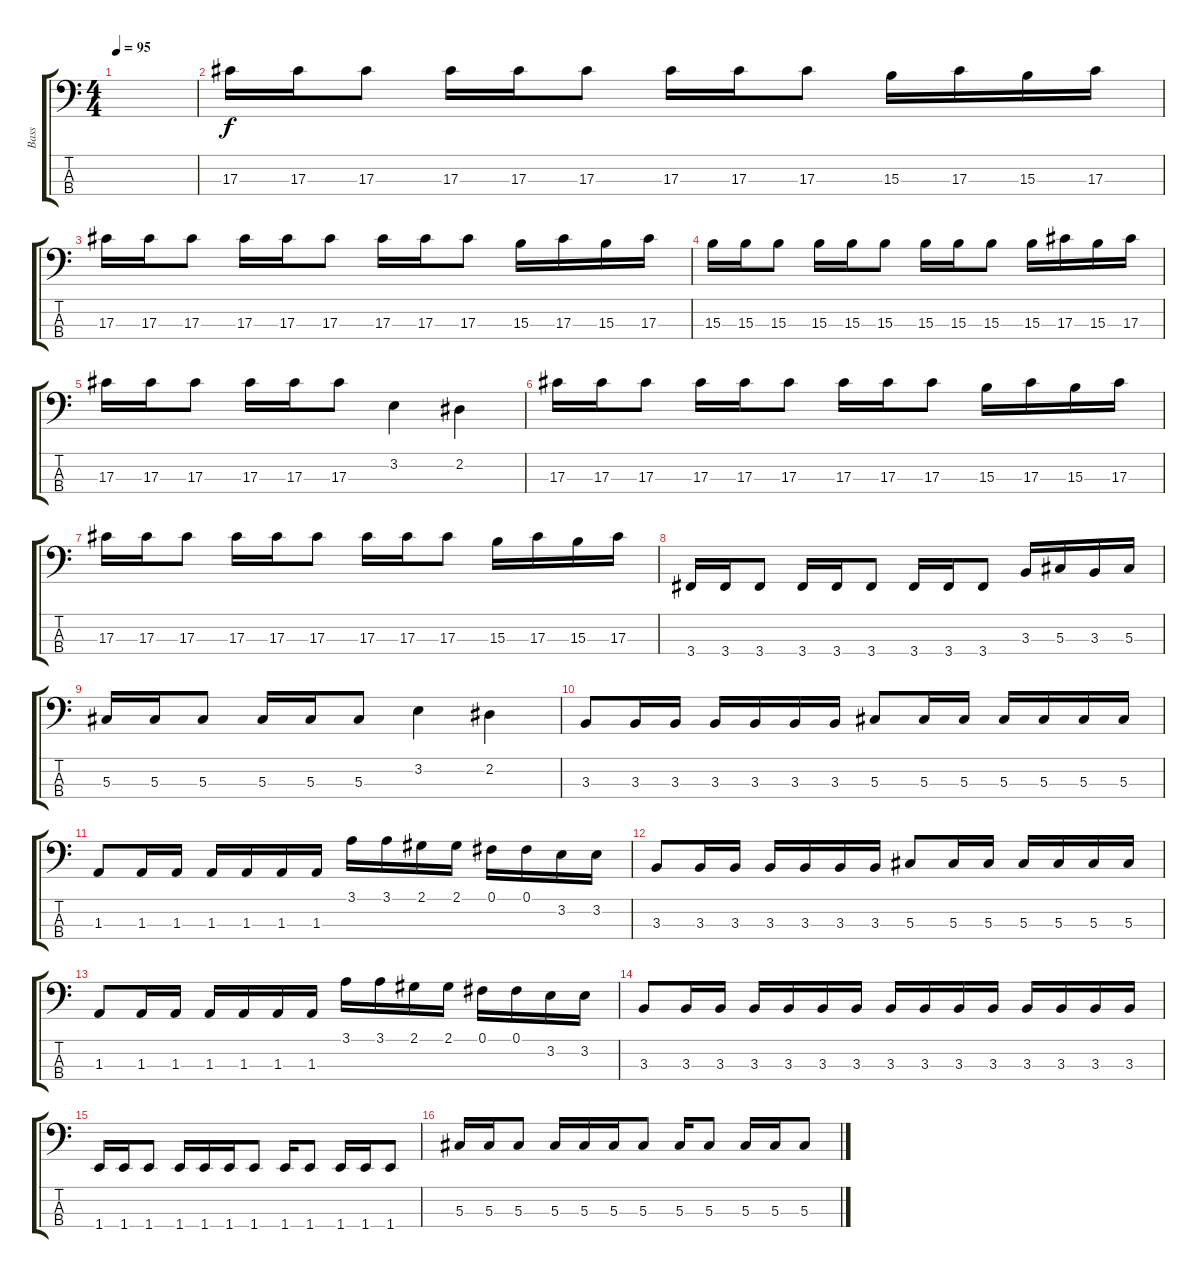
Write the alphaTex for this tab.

\track ("Bass" "Bass") {instrument electricbassfinger}
\staff {score tabs}
\tuning (Gb2 Db2 Ab1 Eb1) {hide}
\ts (4 4)
\tempo 95
\clef f4
\ks c
|
17.3.16 17.3.16 17.3.8 17.3.16 17.3.16 17.3.8 17.3.16 17.3.16 17.3.8 15.3.16 17.3.16 15.3.16 17.3.16 |
17.3.16 17.3.16 17.3.8 17.3.16 17.3.16 17.3.8 17.3.16 17.3.16 17.3.8 15.3.16 17.3.16 15.3.16 17.3.16 |
15.3.16 15.3.16 15.3.8 15.3.16 15.3.16 15.3.8 15.3.16 15.3.16 15.3.8 15.3.16 17.3.16 15.3.16 17.3.16 |
17.3.16 17.3.16 17.3.8 17.3.16 17.3.16 17.3.8 3.2.4 2.2.4 |
17.3.16 17.3.16 17.3.8 17.3.16 17.3.16 17.3.8 17.3.16 17.3.16 17.3.8 15.3.16 17.3.16 15.3.16 17.3.16 |
17.3.16 17.3.16 17.3.8 17.3.16 17.3.16 17.3.8 17.3.16 17.3.16 17.3.8 15.3.16 17.3.16 15.3.16 17.3.16 |
3.4.16 3.4.16 3.4.8 3.4.16 3.4.16 3.4.8 3.4.16 3.4.16 3.4.8 3.3.16 5.3.16 3.3.16 5.3.16 |
5.3.16 5.3.16 5.3.8 5.3.16 5.3.16 5.3.8 3.2.4 2.2.4 |
3.3.8 3.3.16 3.3.16 3.3.16 3.3.16 3.3.16 3.3.16 5.3.8 5.3.16 5.3.16 5.3.16 5.3.16 5.3.16 5.3.16 |
1.3.8 1.3.16 1.3.16 1.3.16 1.3.16 1.3.16 1.3.16 3.1.16 3.1.16 2.1.16 2.1.16 0.1.16 0.1.16 3.2.16 3.2.16 |
3.3.8 3.3.16 3.3.16 3.3.16 3.3.16 3.3.16 3.3.16 5.3.8 5.3.16 5.3.16 5.3.16 5.3.16 5.3.16 5.3.16 |
1.3.8 1.3.16 1.3.16 1.3.16 1.3.16 1.3.16 1.3.16 3.1.16 3.1.16 2.1.16 2.1.16 0.1.16 0.1.16 3.2.16 3.2.16 |
3.3.8 3.3.16 3.3.16 3.3.16 3.3.16 3.3.16 3.3.16 3.3.16 3.3.16 3.3.16 3.3.16 3.3.16 3.3.16 3.3.16 3.3.16 |
1.4.16 1.4.16 1.4.8 1.4.16 1.4.16 1.4.16 1.4.8 1.4.16 1.4.8 1.4.16 1.4.16 1.4.8 |
5.3.16 5.3.16 5.3.8 5.3.16 5.3.16 5.3.16 5.3.8 5.3.16 5.3.8 5.3.16 5.3.16 5.3.8
